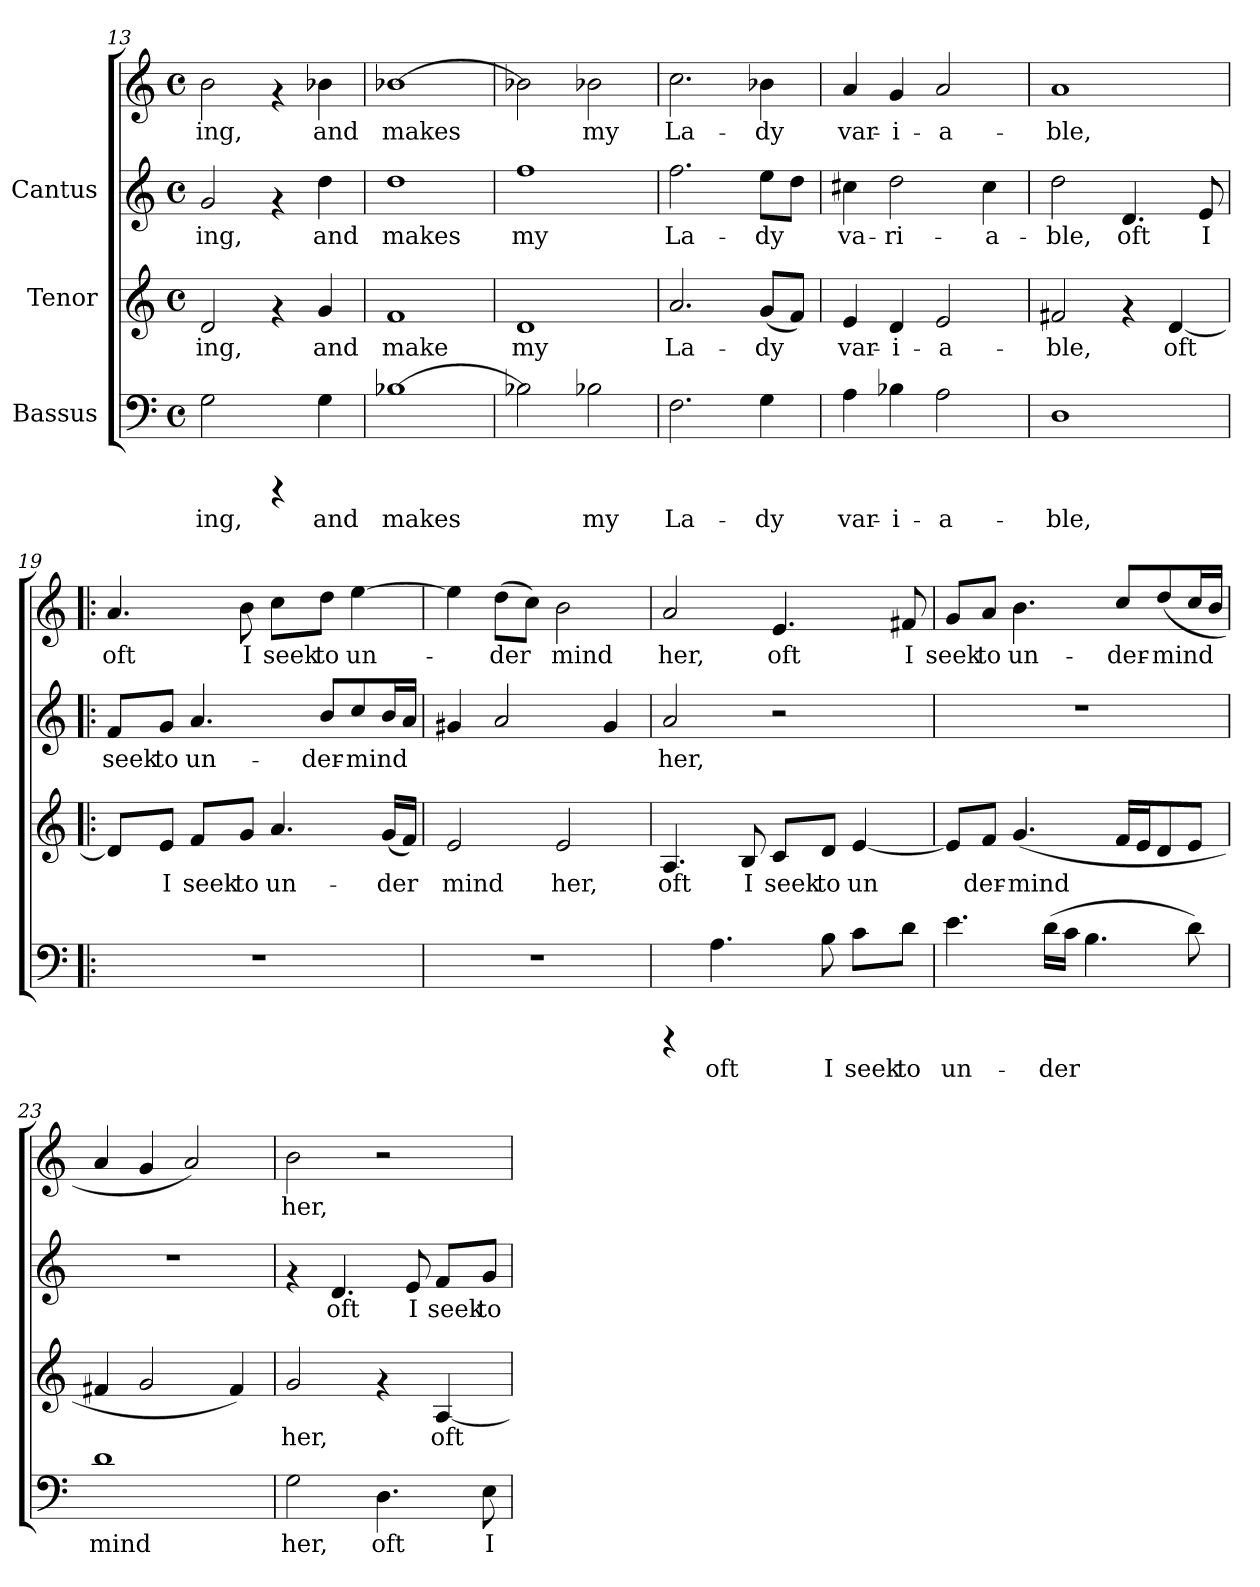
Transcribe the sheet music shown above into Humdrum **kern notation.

**kern	**text	**kern	**text	**kern	**text	**kern	**text
*part3	*part3	*part2	*part2	*part1	*part1	*part1	*part1
*staff4	*staff4	*staff3	*staff3	*staff2	*staff2	*staff1	*staff1
*I"Bassus	*	*I"Tenor	*	*I"Cantus	*	*	*
*clefF4	*	*clefG2	*	*clefG2	*	*clefG2	*
*M4/4	*	*M4/4	*	*M4/4	*	*M4/4	*
*met(c)	*	*met(c)	*	*met(c)	*	*met(c)	*
=13	=13	=13	=13	=13	=13	=13	=13
!	!LO:LY:b:cj	!	!LO:LY:b:cj	!	!LO:LY:b:cj	!	!LO:LY:b:cj
2G\	-ing,	2d/	-ing,	2g/	ing,	2b\	-ing,
4rCCC	.	4rf	.	4rf	.	4rf	.
!	!LO:LY:b:cj	!	!LO:LY:b:cj	!	!LO:LY:b:cj	!	!LO:LY:b:cj
4G\	and	4g/	and	4dd\	and	4b-X\	and
=14	=14	=14	=14	=14	=14	=14	=14
!	!LO:LY:b:cj	!	!LO:LY:b:cj	!	!LO:LY:b:cj	!	!LO:LY:b:cj
[>1B-X	makes	1f	make	1dd	makes	[>1b-X	makes
=15	=15	=15	=15	=15	=15	=15	=15
!	!LO:LY:b:cj	!	!LO:LY:b:cj	!	!LO:LY:b:cj	!	!LO:LY:b:cj
2B-X\]	.	1d	my	1ff	my	2b-X\]	.
!	!LO:LY:b:cj	!	!	!	!	!	!LO:LY:b:cj
2B-X\	my	.	.	.	.	2b-X\	my
=16	=16	=16	=16	=16	=16	=16	=16
!	!LO:LY:b:cj	!	!LO:LY:b:cj	!	!LO:LY:b:cj	!	!LO:LY:b:cj
2.F\	La-	2.a/	La-	2.ff\	La-	2.cc\	La-
!	!LO:LY:b:cj	!	!LO:LY:b:cj	!	!LO:LY:b:cj	!	!LO:LY:b:cj
4G\	-dy	(<8g/L	-dy	8ee\L	-dy	4b-X\	-dy
!	!	!	!LO:LY:b:cj	!	!LO:LY:b:cj	!	!
.	.	8f/J)	.	8dd\J	.	.	.
=17	=17	=17	=17	=17	=17	=17	=17
!	!LO:LY:b:cj	!	!LO:LY:b:cj	!	!LO:LY:b:cj	!	!LO:LY:b:cj
4A\	var-	4e/	var-	4cc#X\	-va-	4a/	var-
!	!LO:LY:b:cj	!	!LO:LY:b:cj	!	!LO:LY:b:cj	!	!LO:LY:b:cj
4B-X\	-i-	4d/	-i-	2dd\	-ri-	4g/	-i-
!	!LO:LY:b:cj	!	!LO:LY:b:cj	!	!	!	!LO:LY:b:cj
2A\	-a-	2e/	-a-	.	.	2a/	-a-
!	!	!	!	!	!LO:LY:b:cj	!	!
.	.	.	.	4cc#\	-a-	.	.
!!LO:LB:g=z
=18	=18	=18	=18	=18	=18	=18	=18
!	!LO:LY:b:cj	!	!LO:LY:b:cj	!	!LO:LY:b:cj	!	!LO:LY:b:cj
1D	-ble,	2f#X/	-ble,	2dd\	ble,	1a	-ble,
!	!	!	!	!	!LO:LY:b:cj	!	!
.	.	4rf	.	4.d/	oft	.	.
!	!	!	!LO:LY:b:cj	!	!	!	!
.	.	[<4d/	oft	.	.	.	.
!	!	!	!	!	!LO:LY:b:cj	!	!
.	.	.	.	8e/	I	.	.
=19!|:	=19!|:	=19!|:	=19!|:	=19!|:	=19!|:	=19!|:	=19!|:
!	!	!	!LO:LY:b:cj	!	!LO:LY:b:cj	!	!LO:LY:b:cj
1r	.	8d/L]	.	8f/L	-seek	4.a/	oft
!	!	!	!LO:LY:b:cj	!	!LO:LY:b:cj	!	!
.	.	8e/J	I	8g/J	to	.	.
!	!	!	!LO:LY:b:cj	!	!LO:LY:b:cj	!	!
.	.	8f/L	seek	4.a/	un-	.	.
!	!	!	!LO:LY:b:cj	!	!	!	!LO:LY:b:cj
.	.	8g/J	to	.	.	8b\	I
!	!	!	!LO:LY:b:cj	!	!	!	!LO:LY:b:cj
.	.	4.a/	un-	.	.	8cc\L	seek
!	!	!	!	!	!LO:LY:b:cj	!	!LO:LY:b:cj
.	.	.	.	8b/L	-der-	8dd\J	to
!	!	!	!	!	!LO:LY:b:cj	!	!LO:LY:b:cj
.	.	.	.	8cc/	-mind	[>4ee\	un-
!	!	!	!LO:LY:b:cj	!	!LO:LY:b:cj	!	!
.	.	(<16g/L	-der-	16b/	.	.	.
!	!	!	!LO:LY:b:cj	!	!LO:LY:b:cj	!	!
.	.	16f/J)	--	16a/J	.	.	.
=20	=20	=20	=20	=20	=20	=20	=20
!	!	!	!LO:LY:b:cj	!	!	!	!LO:LY:b:cj
1r	.	2e/	-mind	4g#X/	.	4ee\]	.
!	!	!	!	!	!	!	!LO:LY:b:cj
.	.	.	.	2a/	.	(>8dd\L	der-
!	!	!	!	!	!	!	!LO:LY:b:cj
.	.	.	.	.	.	8cc\J)	-
!	!	!	!LO:LY:b:cj	!	!	!	!LO:LY:b:cj
.	.	2e/	her,	.	.	2b\	mind
.	.	.	.	4g#/	.	.	.
=21	=21	=21	=21	=21	=21	=21	=21
!	!	!	!LO:LY:b:cj	!	!LO:LY:b:cj	!	!LO:LY:b:cj
4rCCC	.	4.A/	oft	2a/	her,	2a/	her,
!	!LO:LY:b:cj	!	!	!	!	!	!
4.A\	oft	.	.	.	.	.	.
!	!	!	!LO:LY:b:cj	!	!	!	!
.	.	8B/	I	.	.	.	.
!	!	!	!LO:LY:b:cj	!	!	!	!LO:LY:b:cj
.	.	8c/L	seek	2r	.	4.e/	oft
!	!LO:LY:b:cj	!	!LO:LY:b:cj	!	!	!	!
8B\	I	8d/J	to	.	.	.	.
!	!LO:LY:b:cj	!	!LO:LY:b:cj	!	!	!	!
8c\L	seek	[<4e/	un-	.	.	.	.
!	!LO:LY:b:cj	!	!	!	!	!	!LO:LY:b:cj
8d\J	to	.	.	.	.	8f#X/	I
!!LO:LB:g=z
=22	=22	=22	=22	=22	=22	=22	=22
!	!LO:LY:b:cj	!	!LO:LY:b:cj	!	!	!	!LO:LY:b:cj
4.e\	un-	8e/L]	-	1r	.	8g/L	seek
!	!	!	!LO:LY:b:cj	!	!	!	!LO:LY:b:cj
.	.	8f/J	der-	.	.	8a/J	to
!	!	!	!LO:LY:b:cj	!	!	!	!LO:LY:b:cj
.	.	(<4.g/	-mind	.	.	4.b\	un-
!	!LO:LY:b:cj	!	!	!	!	!	!
(>16d\L	-der-	.	.	.	.	.	.
!	!LO:LY:b:cj	!	!	!	!	!	!
16c\J	--	.	.	.	.	.	.
!	!LO:LY:b:cj	!	!	!	!	!	!
4.B\	--	.	.	.	.	.	.
!	!	!	!LO:LY:b:cj	!	!	!	!LO:LY:b:cj
.	.	16f/L	.	.	.	8cc/L	-der-
!	!	!	!LO:LY:b:cj	!	!	!	!
.	.	16e/	.	.	.	.	.
!	!	!	!LO:LY:b:cj	!	!	!	!LO:LY:b:cj
.	.	8d/	.	.	.	(<8dd/	-mind
!	!LO:LY:b:cj	!	!LO:LY:b:cj	!	!	!	!LO:LY:b:cj
8d\)	--	8e/J	.	.	.	16cc/	.
!	!	!	!	!	!	!	!LO:LY:b:cj
.	.	.	.	.	.	16b/J	.
=23	=23	=23	=23	=23	=23	=23	=23
!	!LO:LY:b:cj	!	!	!	!	!	!
1d	-mind	4f#X/	.	1r	.	4a/	.
.	.	2g/	.	.	.	4g/	.
.	.	.	.	.	.	2a/)	.
.	.	4f#/)	.	.	.	.	.
=24	=24	=24	=24	=24	=24	=24	=24
!	!LO:LY:b:cj	!	!LO:LY:b:cj	!	!	!	!LO:LY:b:cj
2G\	her,	2g/	her,	4rf	.	2b\	her,
!	!	!	!	!	!LO:LY:b:cj	!	!
.	.	.	.	4.d/	oft	.	.
!	!LO:LY:b:cj	!	!	!	!	!	!
4.D\	oft	4rf	.	.	.	2r	.
!	!	!	!	!	!LO:LY:b:cj	!	!
.	.	.	.	8e/	I	.	.
!	!	!	!LO:LY:b:cj	!	!LO:LY:b:cj	!	!
.	.	[<4A/	oft	8f/L	seek	.	.
!	!LO:LY:b:cj	!	!	!	!LO:LY:b:cj	!	!
8E\	I	.	.	8g/J	to	.	.
=	=	=	=	=	=	=	=
*-	*-	*-	*-	*-	*-	*-	*-
